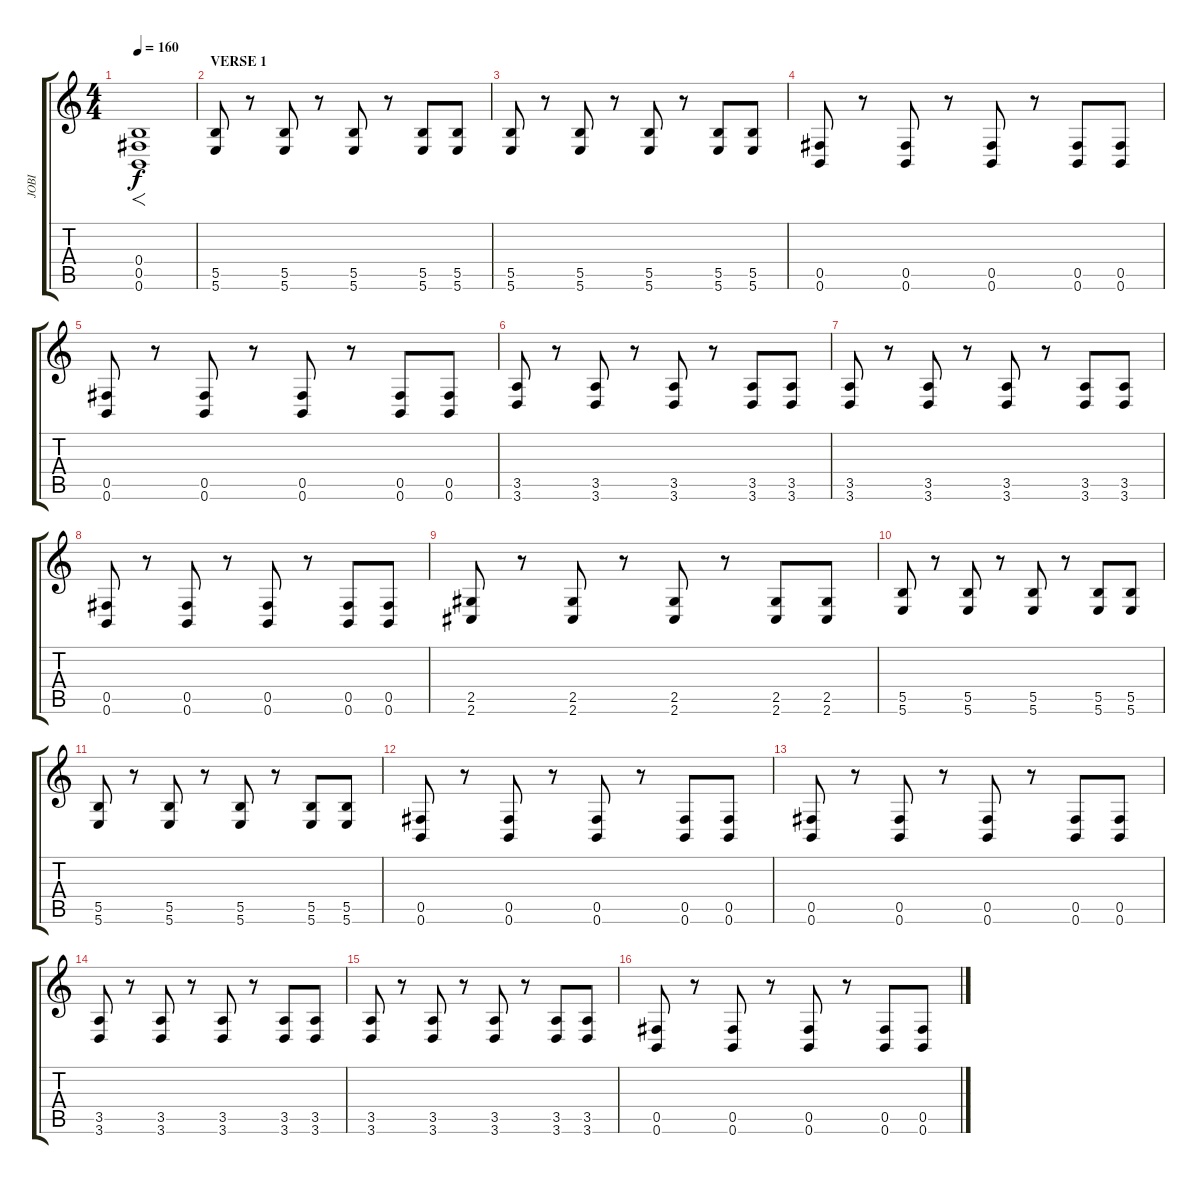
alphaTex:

\track ("JOBI" "JOBI") {instrument distortionguitar}
\staff {score tabs}
\tuning (Db4 Ab3 E3 B2 Gb2 B1) {hide}
\ts (4 4)
\tempo 160
\clef g2
\ks c
(0.4 0.5 0.6).1{f dy f} |
\section ("" "VERSE 1")
(5.5 5.6).8 r.8 (5.5 5.6).8 r.8 (5.5 5.6).8 r.8 (5.5 5.6).8 (5.5 5.6).8 |
(5.5 5.6).8 r.8 (5.5 5.6).8 r.8 (5.5 5.6).8 r.8 (5.5 5.6).8 (5.5 5.6).8 |
(0.5 0.6).8 r.8 (0.5 0.6).8 r.8 (0.5 0.6).8 r.8 (0.5 0.6).8 (0.5 0.6).8 |
(0.5 0.6).8 r.8 (0.5 0.6).8 r.8 (0.5 0.6).8 r.8 (0.5 0.6).8 (0.5 0.6).8 |
(3.5 3.6).8 r.8 (3.5 3.6).8 r.8 (3.5 3.6).8 r.8 (3.5 3.6).8 (3.5 3.6).8 |
(3.5 3.6).8 r.8 (3.5 3.6).8 r.8 (3.5 3.6).8 r.8 (3.5 3.6).8 (3.5 3.6).8 |
(0.5 0.6).8 r.8 (0.5 0.6).8 r.8 (0.5 0.6).8 r.8 (0.5 0.6).8 (0.5 0.6).8 |
(2.5 2.6).8 r.8 (2.5 2.6).8 r.8 (2.5 2.6).8 r.8 (2.5 2.6).8 (2.5 2.6).8 |
(5.5 5.6).8 r.8 (5.5 5.6).8 r.8 (5.5 5.6).8 r.8 (5.5 5.6).8 (5.5 5.6).8 |
(5.5 5.6).8 r.8 (5.5 5.6).8 r.8 (5.5 5.6).8 r.8 (5.5 5.6).8 (5.5 5.6).8 |
(0.5 0.6).8 r.8 (0.5 0.6).8 r.8 (0.5 0.6).8 r.8 (0.5 0.6).8 (0.5 0.6).8 |
(0.5 0.6).8 r.8 (0.5 0.6).8 r.8 (0.5 0.6).8 r.8 (0.5 0.6).8 (0.5 0.6).8 |
(3.5 3.6).8 r.8 (3.5 3.6).8 r.8 (3.5 3.6).8 r.8 (3.5 3.6).8 (3.5 3.6).8 |
(3.5 3.6).8 r.8 (3.5 3.6).8 r.8 (3.5 3.6).8 r.8 (3.5 3.6).8 (3.5 3.6).8 |
(0.5 0.6).8 r.8 (0.5 0.6).8 r.8 (0.5 0.6).8 r.8 (0.5 0.6).8 (0.5 0.6).8
